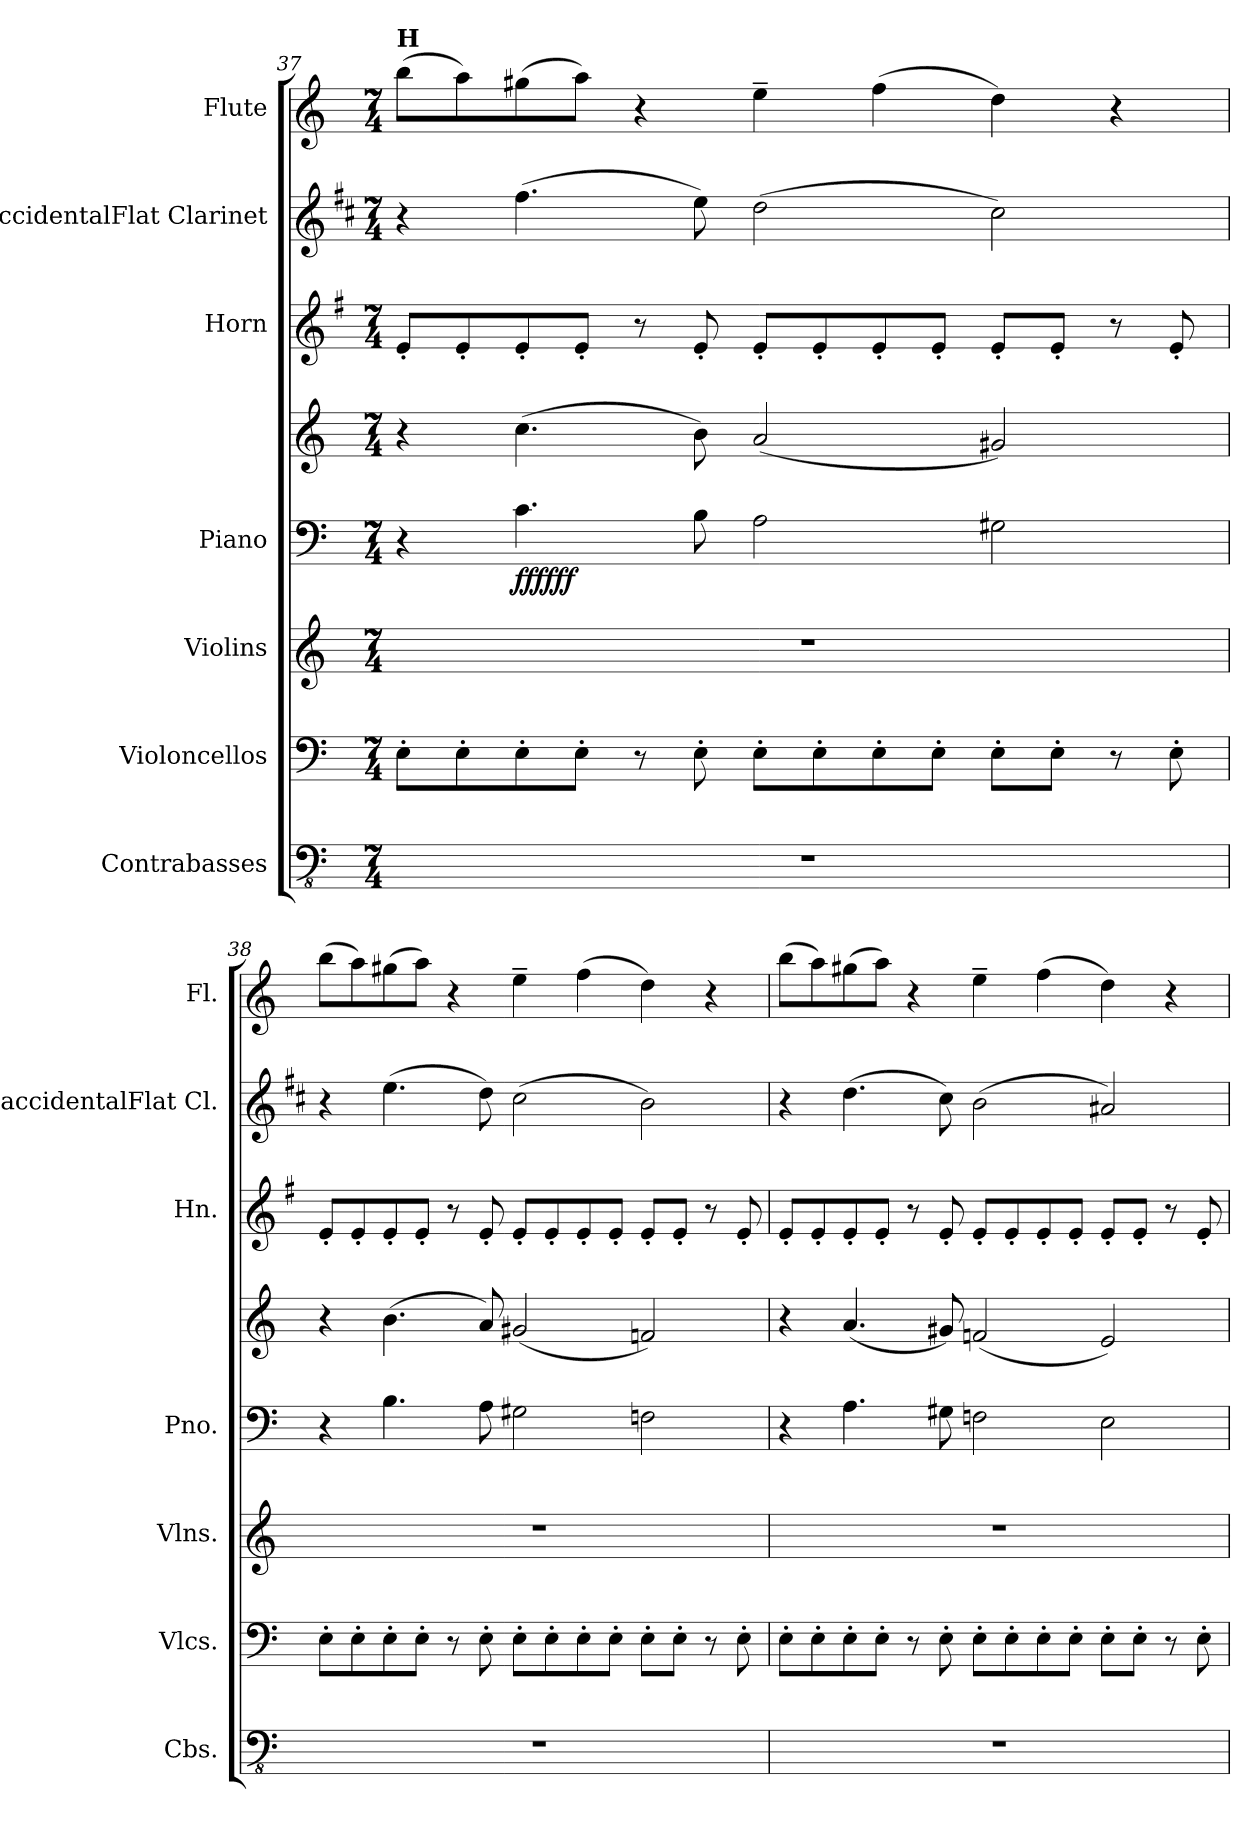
**kern	**kern	**kern	**kern	**kern	**dynam	**kern	**kern	**kern
*part7	*part6	*part5	*part4	*part4	*part4	*part3	*part2	*part1
*staff8	*staff7	*staff6	*staff5	*staff4	*staff4/5	*staff3	*staff2	*staff1
*I"Contrabasses	*I"Violoncellos	*I"Violins	*I"Piano	*	*	*I"Horn	*I"BaccidentalFlat Clarinet	*I"Flute
*I'Cbs.	*I'Vlcs.	*I'Vlns.	*I'Pno.	*	*	*I'Hn.	*I'BaccidentalFlat Cl.	*I'Fl.
*clefFv4	*clefF4	*clefG2	*clefF4	*clefG2	*	*clefG2	*clefG2	*clefG2
*	*	*	*	*	*	*ITrd4c7	*ITrd1c2	*
*k[]	*k[]	*k[]	*k[]	*k[]	*	*k[]	*k[]	*k[]
*M7/4	*M7/4	*M7/4	*M7/4	*M7/4	*	*M7/4	*M7/4	*M7/4
=37	=37	=37	=37	=37	=37	=37	=37	=37
!	!	!	!	!	!	!	!	!LO:TX:a:B:t=H
1..r	8E'\L	1..r	4r	4r	.	8A'/L	4r	(8bb\L
.	8E'\	.	.	.	.	8A'/	.	8aa\)
!	!	!	!	!	!LO:DY:b=2	!	!	!
!	!	!	!	!	!LO:DY:n=1:b	!	!	!
.	8E'\	.	4.c\	(4.cc\	fff fff	8A'/	(4.ee\	(8gg#X\
.	8E'\J	.	.	.	.	8A'/J	.	8aa\J)
.	8r	.	.	.	.	8r	.	4r
.	8E'\	.	8B\	8b\)	.	8A'/	8dd\)	.
.	8E'\L	.	2A\	(2a/	.	8A'/L	(2cc\	4ee~\
.	8E'\	.	.	.	.	8A'/	.	.
.	8E'\	.	.	.	.	8A'/	.	(4ff\
.	8E'\J	.	.	.	.	8A'/J	.	.
.	8E'\L	.	2G#X\	2g#X/)	.	8A'/L	2b\)	4dd\)
.	8E'\J	.	.	.	.	8A'/J	.	.
.	8r	.	.	.	.	8r	.	4r
.	8E'\	.	.	.	.	8A'/	.	.
=38	=38	=38	=38	=38	=38	=38	=38	=38
1..r	8E'\L	1..r	4r	4r	.	8A'/L	4r	(8bb\L
.	8E'\	.	.	.	.	8A'/	.	8aa\)
.	8E'\	.	4.B\	(4.b\	.	8A'/	(4.dd\	(8gg#X\
.	8E'\J	.	.	.	.	8A'/J	.	8aa\J)
.	8r	.	.	.	.	8r	.	4r
.	8E'\	.	8A\	8a/)	.	8A'/	8cc\)	.
.	8E'\L	.	2G#X\	(2g#X/	.	8A'/L	(2b\	4ee~\
.	8E'\	.	.	.	.	8A'/	.	.
.	8E'\	.	.	.	.	8A'/	.	(4ff\
.	8E'\J	.	.	.	.	8A'/J	.	.
.	8E'\L	.	2Fn\	2fn/)	.	8A'/L	2a\)	4dd\)
.	8E'\J	.	.	.	.	8A'/J	.	.
.	8r	.	.	.	.	8r	.	4r
.	8E'\	.	.	.	.	8A'/	.	.
!!LO:PB:g=z
=39	=39	=39	=39	=39	=39	=39	=39	=39
1..r	8E'\L	1..r	4r	4r	.	8A'/L	4r	(8bb\L
.	8E'\	.	.	.	.	8A'/	.	8aa\)
.	8E'\	.	4.A\	(4.a/	.	8A'/	(4.cc\	(8gg#X\
.	8E'\J	.	.	.	.	8A'/J	.	8aa\J)
.	8r	.	.	.	.	8r	.	4r
.	8E'\	.	8G#X\	8g#X/)	.	8A'/	8b\)	.
.	8E'\L	.	2Fn\	(2fn/	.	8A'/L	(2a\	4ee~\
.	8E'\	.	.	.	.	8A'/	.	.
.	8E'\	.	.	.	.	8A'/	.	(4ff\
.	8E'\J	.	.	.	.	8A'/J	.	.
.	8E'\L	.	2E\	2e/)	.	8A'/L	2g#X/)	4dd\)
.	8E'\J	.	.	.	.	8A'/J	.	.
.	8r	.	.	.	.	8r	.	4r
.	8E'\	.	.	.	.	8A'/	.	.
=	=	=	=	=	=	=	=	=
*-	*-	*-	*-	*-	*-	*-	*-	*-
